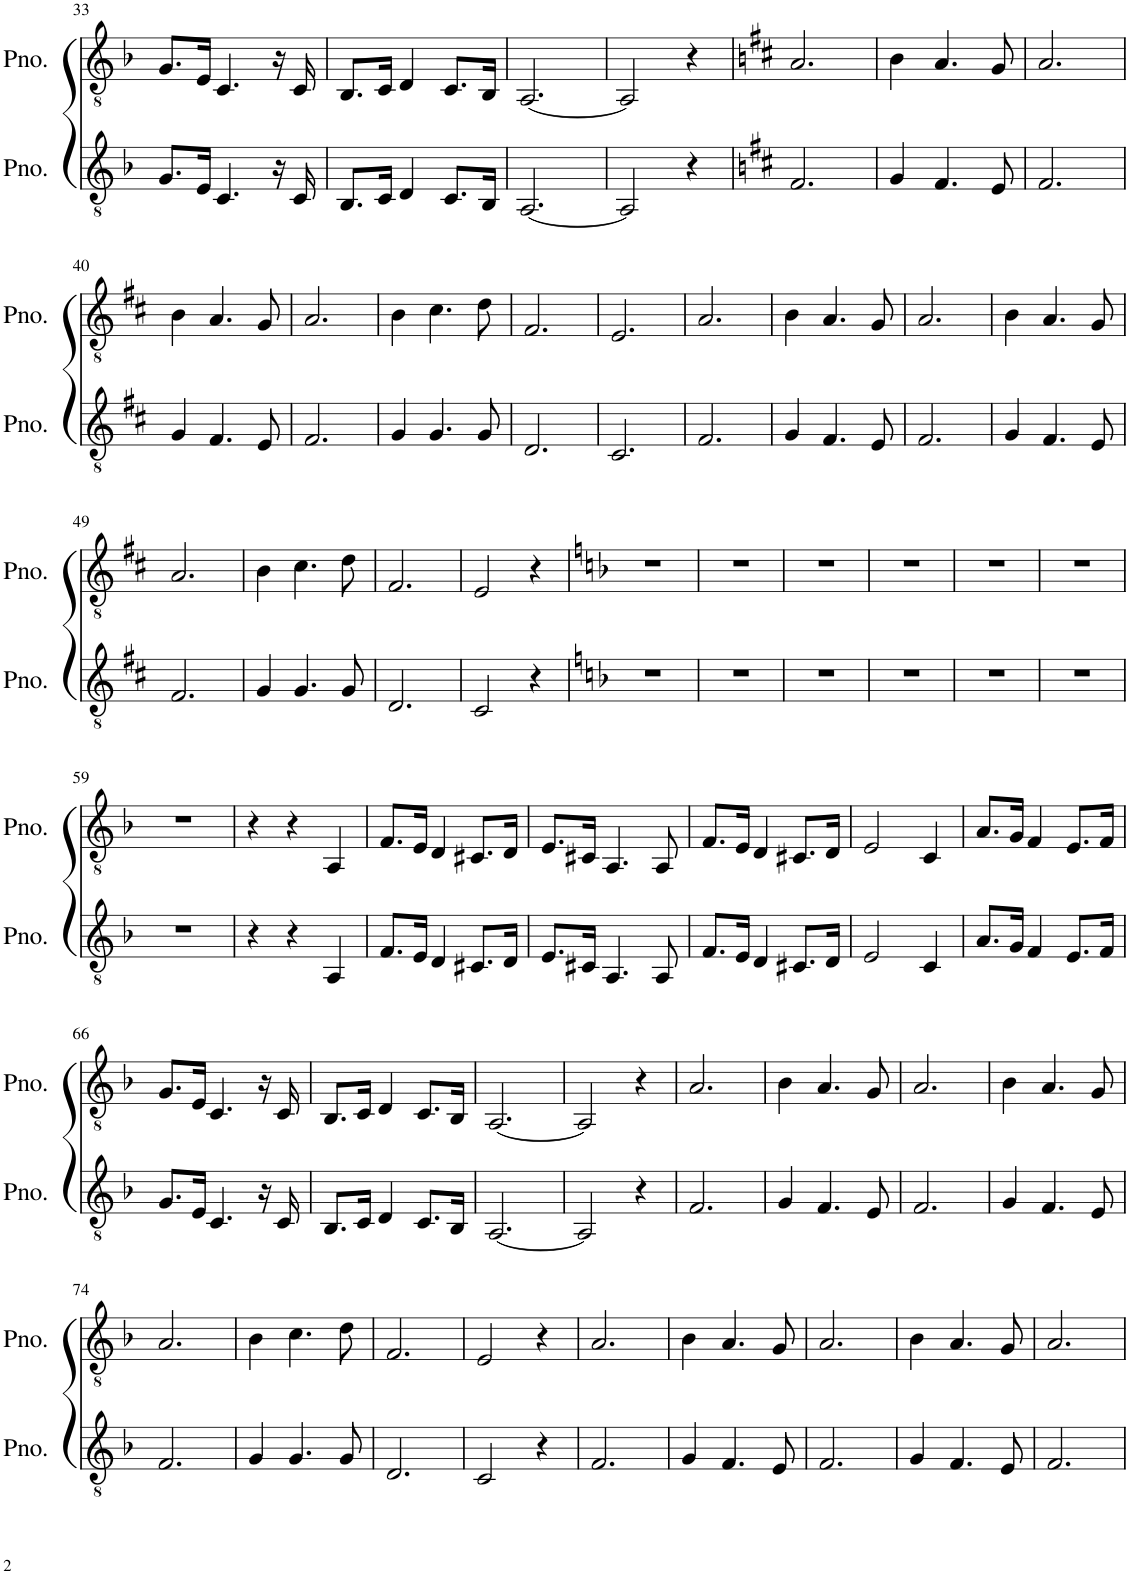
**kern	**kern
*part2	*part1
*staff2	*staff1
*I"Piano	*I"Piano
*I'Pno.	*I'Pno.
!!LO:PB:g=z
*clefGv2	*clefGv2
*k[b-]	*k[b-]
*M3/4	*M3/4
=33	=33
8.G/L	8.G/L
16E/Jk	16E/Jk
4.C/	4.C/
16r	16r
16C/	16C/
=34	=34
8.BB-/L	8.BB-/L
16C/Jk	16C/Jk
4D/	4D/
8.C/L	8.C/L
16BB-/Jk	16BB-/Jk
=35	=35
[2.AA/	[2.AA/
=36	=36
2AA/]	2AA/]
4r	4r
=37	=37
*k[f#c#]	*k[f#c#]
2.F#/	2.A/
=38	=38
4G/	4B\
4.F#/	4.A/
8E/	8G/
=39	=39
2.F#/	2.A/
!!LO:LB:g=z
=40	=40
4G/	4B\
4.F#/	4.A/
8E/	8G/
=41	=41
2.F#/	2.A/
=42	=42
4G/	4B\
4.G/	4.c#\
8G/	8d\
=43	=43
2.D/	2.F#/
=44	=44
2.C#/	2.E/
=45	=45
2.F#/	2.A/
=46	=46
4G/	4B\
4.F#/	4.A/
8E/	8G/
=47	=47
2.F#/	2.A/
=48	=48
4G/	4B\
4.F#/	4.A/
8E/	8G/
!!LO:LB:g=z
=49	=49
2.F#/	2.A/
=50	=50
4G/	4B\
4.G/	4.c#\
8G/	8d\
=51	=51
2.D/	2.F#/
=52	=52
2C#/	2E/
4r	4r
=53	=53
*k[b-]	*k[b-]
2.r	2.r
=54	=54
2.r	2.r
=55	=55
2.r	2.r
=56	=56
2.r	2.r
=57	=57
2.r	2.r
=58	=58
2.r	2.r
!!LO:LB:g=z
=59	=59
2.r	2.r
=60	=60
4r	4r
4r	4r
4AA/	4AA/
=61	=61
8.F/L	8.F/L
16E/Jk	16E/Jk
4D/	4D/
8.C#X/L	8.C#X/L
16D/Jk	16D/Jk
=62	=62
8.E/L	8.E/L
16C#X/Jk	16C#X/Jk
4.AA/	4.AA/
8AA/	8AA/
=63	=63
8.F/L	8.F/L
16E/Jk	16E/Jk
4D/	4D/
8.C#X/L	8.C#X/L
16D/Jk	16D/Jk
=64	=64
2E/	2E/
4C/	4C/
=65	=65
8.A/L	8.A/L
16G/Jk	16G/Jk
4F/	4F/
8.E/L	8.E/L
16F/Jk	16F/Jk
!!LO:LB:g=z
=66	=66
8.G/L	8.G/L
16E/Jk	16E/Jk
4.C/	4.C/
16r	16r
16C/	16C/
=67	=67
8.BB-/L	8.BB-/L
16C/Jk	16C/Jk
4D/	4D/
8.C/L	8.C/L
16BB-/Jk	16BB-/Jk
=68	=68
[2.AA/	[2.AA/
=69	=69
2AA/]	2AA/]
4r	4r
=70	=70
2.F/	2.A/
=71	=71
4G/	4B-\
4.F/	4.A/
8E/	8G/
=72	=72
2.F/	2.A/
=73	=73
4G/	4B-\
4.F/	4.A/
8E/	8G/
!!LO:LB:g=z
=74	=74
2.F/	2.A/
=75	=75
4G/	4B-\
4.G/	4.c\
8G/	8d\
=76	=76
2.D/	2.F/
=77	=77
2C/	2E/
4r	4r
=78	=78
2.F/	2.A/
=79	=79
4G/	4B-\
4.F/	4.A/
8E/	8G/
=80	=80
2.F/	2.A/
=81	=81
4G/	4B-\
4.F/	4.A/
8E/	8G/
=82	=82
2.F/	2.A/
=	=
*-	*-
